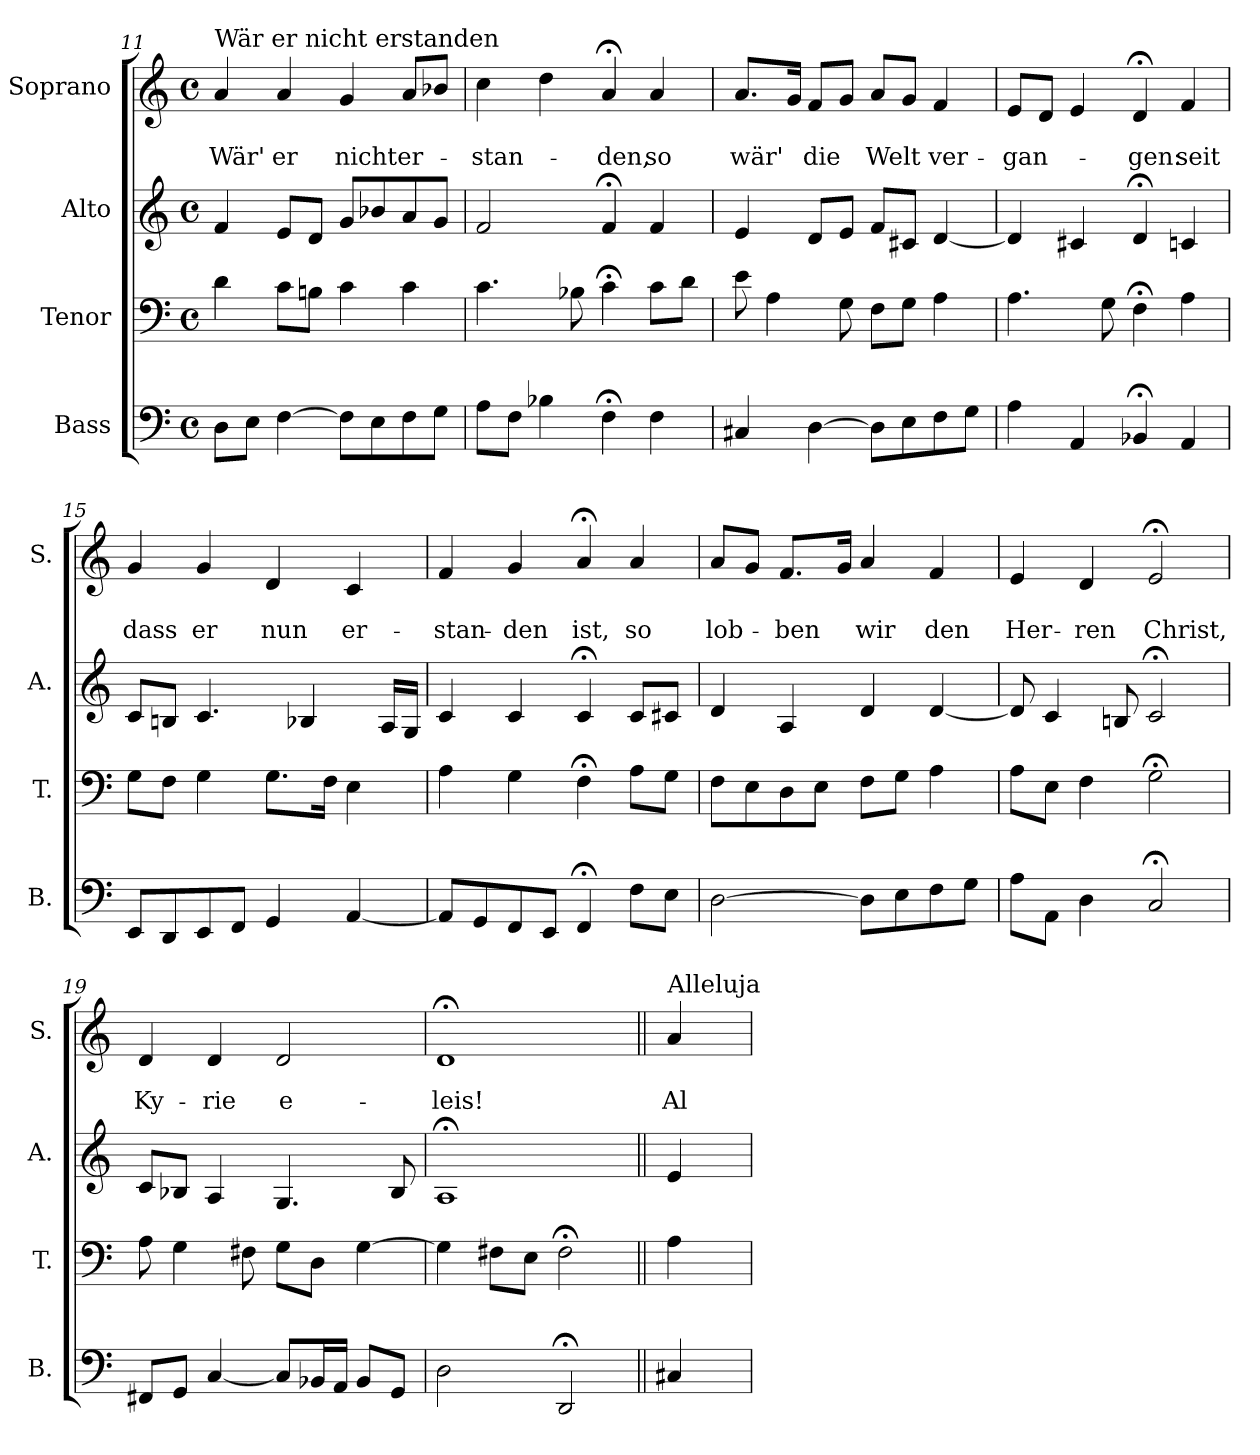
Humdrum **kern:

**kern	**kern	**kern	**kern	**text	**text
*part4	*part3	*part2	*part1	*part1	*part1
*staff4	*staff3	*staff2	*staff1	*staff1	*staff1
*I"Bass	*I"Tenor	*I"Alto	*I"Soprano	*	*
*I'B.	*I'T.	*I'A.	*I'S.	*	*
*clefF4	*clefF4	*clefG2	*clefG2	*	*
*k[]	*k[]	*k[]	*k[]	*	*
*	*	*	*C:	*	*
*M4/4	*M4/4	*M4/4	*M4/4	*	*
*met(c)	*met(c)	*met(c)	*met(c)	*	*
=11	=11	=11	=11	=11	=11
!	!	!	!LO:TX:a:t=Wär er nicht erstanden	!	!
8D\L	4d\	4f/	4a/	.	Wär'
8E\J	.	.	.	.	.
[4F\	8c\L	8e/L	4a/	.	er
.	8Bn\J	8d/J	.	.	.
8F\L]	4c\	8g/L	4g/	.	nicht
8E\	.	8b-X/	.	.	.
8F\	4c\	8a/	8a/L	.	er-
8G\J	.	8g/J	8b-X/J	.	.
=12	=12	=12	=12	=12	=12
8A\L	4.c\	2f/	4cc\	.	-stan-
8F\J	.	.	.	.	.
4B-X\	.	.	4dd\	.	.
.	8B-X\	.	.	.	.
4F;<\	4c;<\	4f;</	4a;</	.	-den,
4F\	8c\L	4f/	4a/	.	so
.	8d\J	.	.	.	.
=13	=13	=13	=13	=13	=13
4C#X/	8e\	4e/	8.a/L	.	wär'
.	4A\	.	.	.	.
.	.	.	16g/Jk	.	.
[4D\	.	8d/L	8f/L	.	die
.	8G\	8e/J	8g/J	.	.
8D\L]	8F\L	8f/L	8a/L	.	Welt
8E\	8G\J	8c#X/J	8g/J	.	.
8F\	4A\	[4d/	4f/	.	ver-
8G\J	.	.	.	.	.
!!LO:LB:g=z
=14	=14	=14	=14	=14	=14
4A\	4.A\	4d/]	8e/L	.	-gan-
.	.	.	8d/J	.	.
4AA/	.	4c#X/	4e/	.	.
.	8G\	.	.	.	.
4BB-X;</	4F;<\	4d;</	4d;</	.	-gen:
4AA/	4A\	4cn/	4f/	.	seit
=15	=15	=15	=15	=15	=15
8EE/L	8G\L	8c/L	4g/	.	dass
8DD/	8F\J	8Bn/J	.	.	.
8EE/	4G\	4.c/	4g/	.	er
8FF/J	.	.	.	.	.
4GG/	8.G\L	.	4d/	.	nun
.	.	4B-X/	.	.	.
.	16F\Jk	.	.	.	.
[4AA/	4E\	.	4c/	.	er-
.	.	16A/LL	.	.	.
.	.	16G/JJ	.	.	.
=16	=16	=16	=16	=16	=16
8AA/L]	4A\	4c/	4f/	.	-stan-
8GG/	.	.	.	.	.
8FF/	4G\	4c/	4g/	.	-den
8EE/J	.	.	.	.	.
4FF;</	4F;<\	4c;</	4a;</	.	ist,
8F\L	8A\L	8c/L	4a/	.	so
8E\J	8G\J	8c#X/J	.	.	.
=17	=17	=17	=17	=17	=17
[2D\	8F\L	4d/	8a/L	.	lob-
.	8E\	.	8g/J	.	.
.	8D\	4A/	8.f/L	.	-ben
.	8E\J	.	.	.	.
.	.	.	16g/Jk	.	.
8D\L]	8F\L	4d/	4a/	.	wir
8E\	8G\J	.	.	.	.
8F\	4A\	[4d/	4f/	.	den
8G\J	.	.	.	.	.
!!LO:PB:g=z
=18	=18	=18	=18	=18	=18
8A\L	8A\L	8d/]	4e/	.	Her-
8AA\J	8E\J	4c/	.	.	.
4D\	4F\	.	4d/	.	-ren
.	.	8Bn/	.	.	.
2C;</	2G;<\	2c;</	2e;</	.	Christ,
=19	=19	=19	=19	=19	=19
8FF#X/L	8A\	8c/L	4d/	.	Ky-
8GG/J	4G\	8B-X/J	.	.	.
[4C/	.	4A/	4d/	.	-rie
.	8F#X\	.	.	.	.
8C/L]	8G\L	4.G/	2d/	.	e-
16BB-X/L	8D\J	.	.	.	.
16AA/JJ	.	.	.	.	.
8BB-/L	[4G\	.	.	.	.
8GG/J	.	8B-/	.	.	.
=20	=20	=20	=20	=20	=20
2D\	4G\]	1A;<	1d;<	.	-leis!
.	8F#X\L	.	.	.	.
.	8E\J	.	.	.	.
2DD;</	2F#;<\	.	.	.	.
=21||	=21||	=21||	=21||	=21||	=21||
!	!	!	!LO:TX:a:t=Alleluja	!	!
4C#X/	4A\	4e/	4a/	.	Al-
=	=	=	=	=	=
*-	*-	*-	*-	*-	*-
